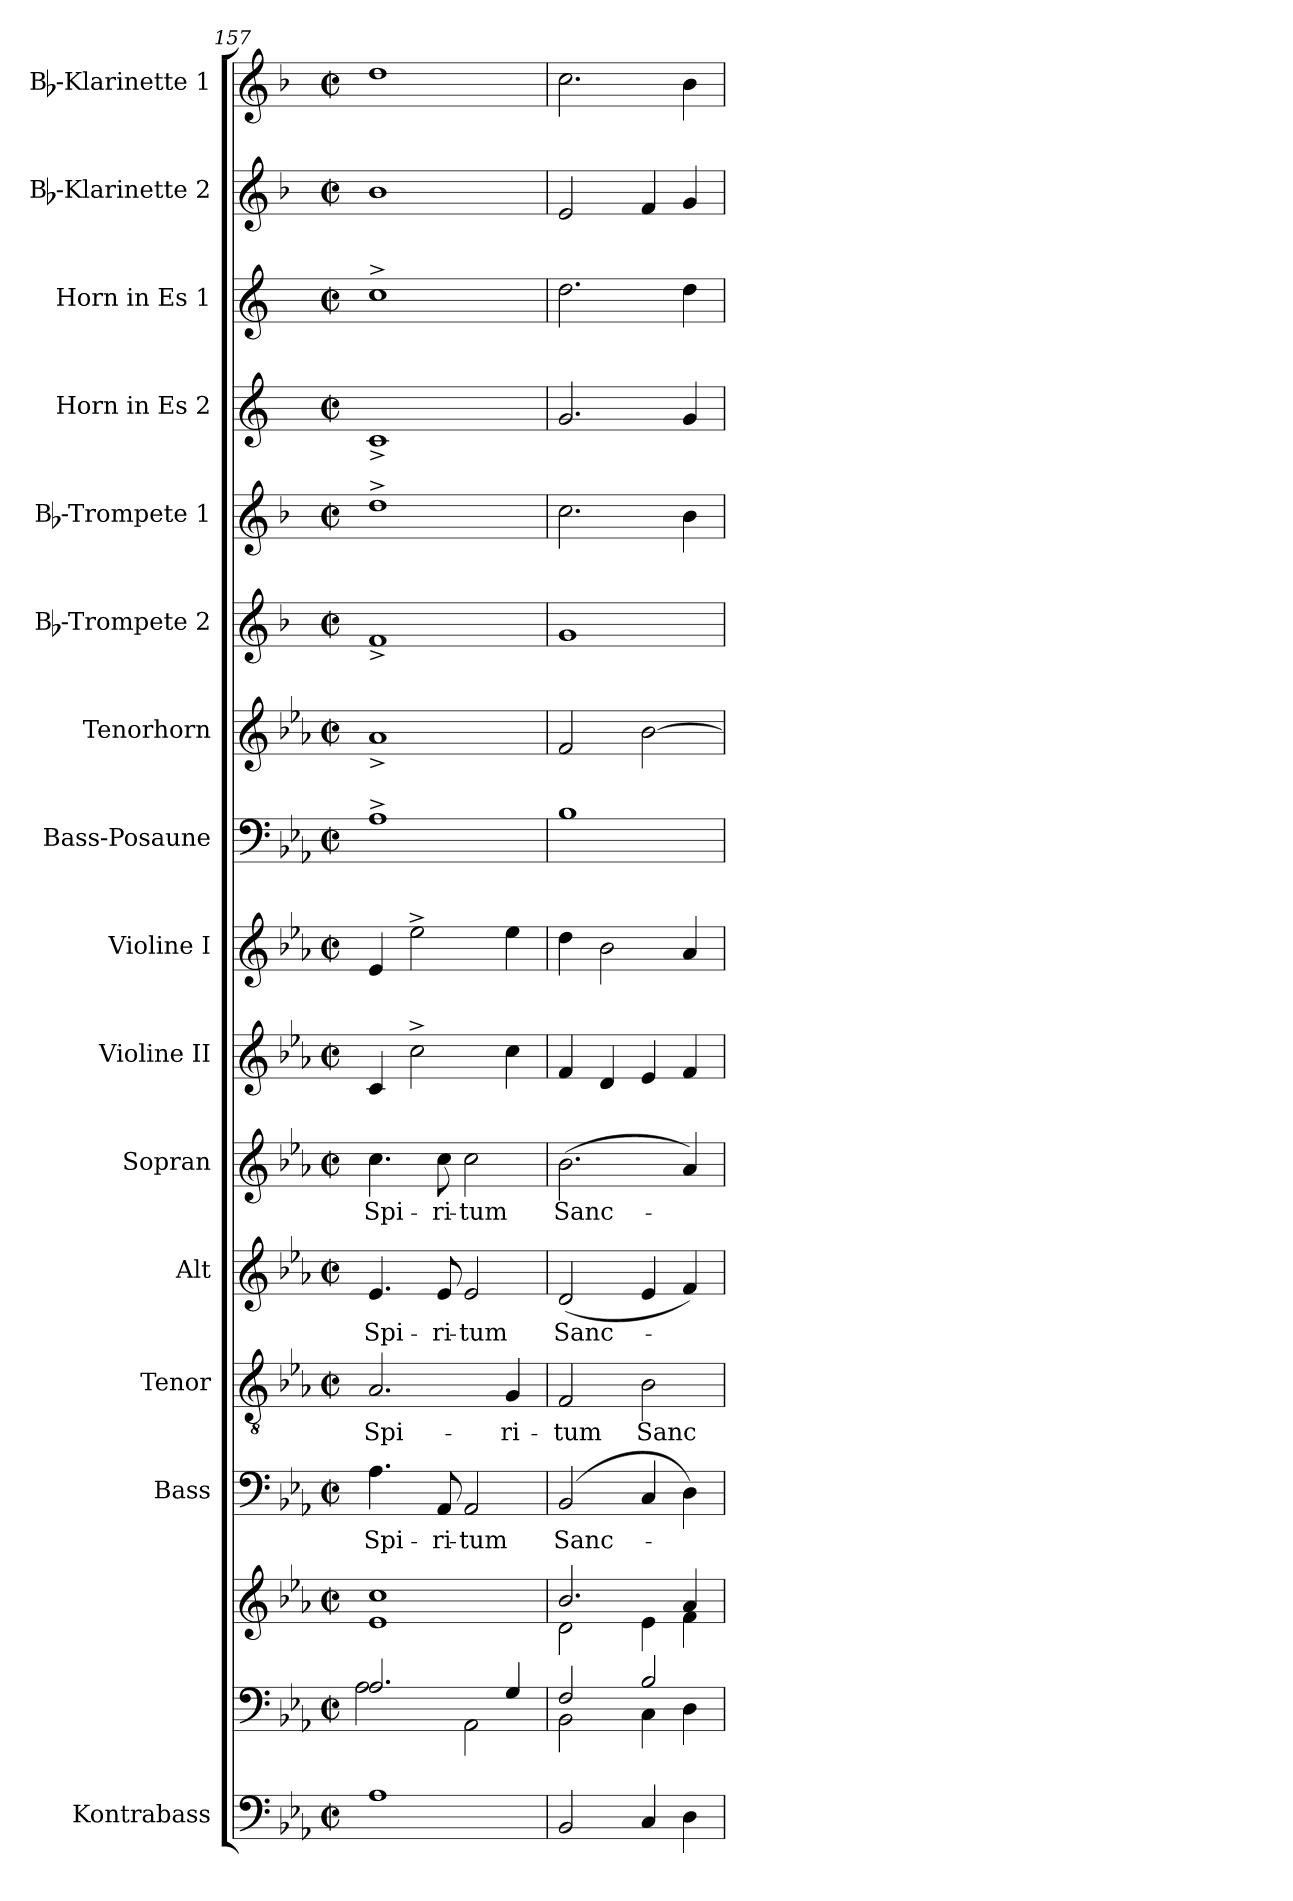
**kern	**kern	**kern	**kern	**text	**kern	**text	**kern	**text	**kern	**text	**kern	**kern	**kern	**kern	**kern	**kern	**kern	**kern	**kern	**kern
*part16	*part15	*part15	*part14	*part14	*part13	*part13	*part12	*part12	*part11	*part11	*part10	*part9	*part8	*part7	*part6	*part5	*part4	*part3	*part2	*part1
*staff17	*staff16	*staff15	*staff14	*staff14	*staff13	*staff13	*staff12	*staff12	*staff11	*staff11	*staff10	*staff9	*staff8	*staff7	*staff6	*staff5	*staff4	*staff3	*staff2	*staff1
*I"Kontrabass	*	*	*I"Bass	*	*I"Tenor	*	*I"Alt	*	*I"Sopran	*	*I"Violine II	*I"Violine I	*I"Bass-Posaune	*I"Tenorhorn	*I"Bb-Trompete 2	*I"Bb-Trompete 1	*I"Horn in Es 2	*I"Horn in Es 1	*I"Bb-Klarinette 2	*I"Bb-Klarinette 1
*I'Kb.	*	*	*I'B.	*	*I'T.	*	*I'A.	*	*I'S.	*	*I'Vl. II	*I'Vl. I	*I'B. Pos.	*I'T. Hrn.	*I'Bb Trp. 2	*I'Bb Trp. 1	*	*	*I'Bb Kl. 2	*I'Bb Kl. 1
*clefF4	*clefF4	*clefG2	*clefF4	*	*clefGv2	*	*clefG2	*	*clefG2	*	*clefG2	*clefG2	*clefF4	*clefG2	*clefG2	*clefG2	*clefG2	*clefG2	*clefG2	*clefG2
*ITrd7c12	*	*	*	*	*	*	*	*	*	*	*	*	*	*ITrd8c14	*ITrd1c2	*ITrd1c2	*ITrd5c9	*ITrd5c9	*ITrd1c2	*ITrd1c2
*k[b-e-a-]	*k[b-e-a-]	*k[b-e-a-]	*k[b-e-a-]	*	*k[b-e-a-]	*	*k[b-e-a-]	*	*k[b-e-a-]	*	*k[b-e-a-]	*k[b-e-a-]	*k[b-e-a-]	*k[b-e-a-]	*k[b-e-a-]	*k[b-e-a-]	*k[b-e-a-]	*k[b-e-a-]	*k[b-e-a-]	*k[b-e-a-]
*E-:	*E-:	*E-:	*E-:	*	*E-:	*	*E-:	*	*E-:	*	*E-:	*E-:	*E-:	*E-:	*E-:	*E-:	*E-:	*E-:	*E-:	*E-:
*M2/2	*M2/2	*M2/2	*M2/2	*	*M2/2	*	*M2/2	*	*M2/2	*	*M2/2	*M2/2	*M2/2	*M2/2	*M2/2	*M2/2	*M2/2	*M2/2	*M2/2	*M2/2
*met(c|)	*met(c|)	*met(c|)	*met(c|)	*	*met(c|)	*	*met(c|)	*	*met(c|)	*	*met(c|)	*met(c|)	*met(c|)	*met(c|)	*met(c|)	*met(c|)	*met(c|)	*met(c|)	*met(c|)	*met(c|)
=157	=157	=157	=157	=157	=157	=157	=157	=157	=157	=157	=157	=157	=157	=157	=157	=157	=157	=157	=157	=157
*	*^	*^	*	*	*	*	*	*	*	*	*	*	*	*	*	*	*	*	*	*
!	!	!	!	!	!	!LO:LY:b	!	!LO:LY:b	!	!LO:LY:b	!	!LO:LY:b	!	!	!	!	!	!	!	!	!	!
1AA-	2.A-/	2A-\	1cc	1e-	4.A-\	Spi-	2.A-/	Spi-	4.e-/	Spi-	4.cc\	Spi-	4c/	4e-/	1A-^>	1A-^>	1e-^<	1cc^>	1E-^<	1e-^>	1a-	1cc
.	.	.	.	.	.	.	.	.	.	.	.	.	2cc^>\	2ee-^>\	.	.	.	.	.	.	.	.
!	!	!	!	!	!	!LO:LY:b	!	!	!	!LO:LY:b	!	!LO:LY:b	!	!	!	!	!	!	!	!	!	!
.	.	.	.	.	8AA-/	-ri-	.	.	8e-/	-ri-	8cc\	-ri-	.	.	.	.	.	.	.	.	.	.
!	!	!	!	!	!	!LO:LY:b	!	!	!	!LO:LY:b	!	!LO:LY:b	!	!	!	!	!	!	!	!	!	!
.	.	2AA-\	.	.	2AA-/	-tum	.	.	2e-/	-tum	2cc\	-tum	.	.	.	.	.	.	.	.	.	.
!	!	!	!	!	!	!	!	!LO:LY:b	!	!	!	!	!	!	!	!	!	!	!	!	!	!
.	4G/	.	.	.	.	.	4G/	-ri-	.	.	.	.	4cc\	4ee-\	.	.	.	.	.	.	.	.
=158	=158	=158	=158	=158	=158	=158	=158	=158	=158	=158	=158	=158	=158	=158	=158	=158	=158	=158	=158	=158	=158	=158
!	!	!	!	!	!	!LO:LY:b	!	!LO:LY:b	!	!LO:LY:b	!	!LO:LY:b	!	!	!	!	!	!	!	!	!	!
2BBB-/	2F/	2BB-\	2.b-/	2d\	(2BB-/	Sanc-	2F/	-tum	(<2d/	Sanc-	(>2.b-\	Sanc-	4f/	4dd\	1B-	2F/	1f	2.b-\	2.B-/	2.f\	2d/	2.b-\
.	.	.	.	.	.	.	.	.	.	.	.	.	4d/	2b-\	.	.	.	.	.	.	.	.
!	!	!	!	!	!	!	!	!LO:LY:b	!	!	!	!	!	!	!	!	!	!	!	!	!	!
4CC/	2B-/	4C\	.	4e-\	4C/	.	2B-\	Sanc-	4e-/	.	.	.	4e-/	.	.	[2B-\	.	.	.	.	4e-/	.
4DD\	.	4D\	4a-/	4f\	4D\)	.	.	.	4f/)	.	4a-/)	.	4f/	4a-/	.	.	.	4a-\	4B-/	4f\	4f/	4a-\
*	*v	*v	*	*	*	*	*	*	*	*	*	*	*	*	*	*	*	*	*	*	*	*
*	*	*v	*v	*	*	*	*	*	*	*	*	*	*	*	*	*	*	*	*	*	*
=	=	=	=	=	=	=	=	=	=	=	=	=	=	=	=	=	=	=	=	=
*-	*-	*-	*-	*-	*-	*-	*-	*-	*-	*-	*-	*-	*-	*-	*-	*-	*-	*-	*-	*-
